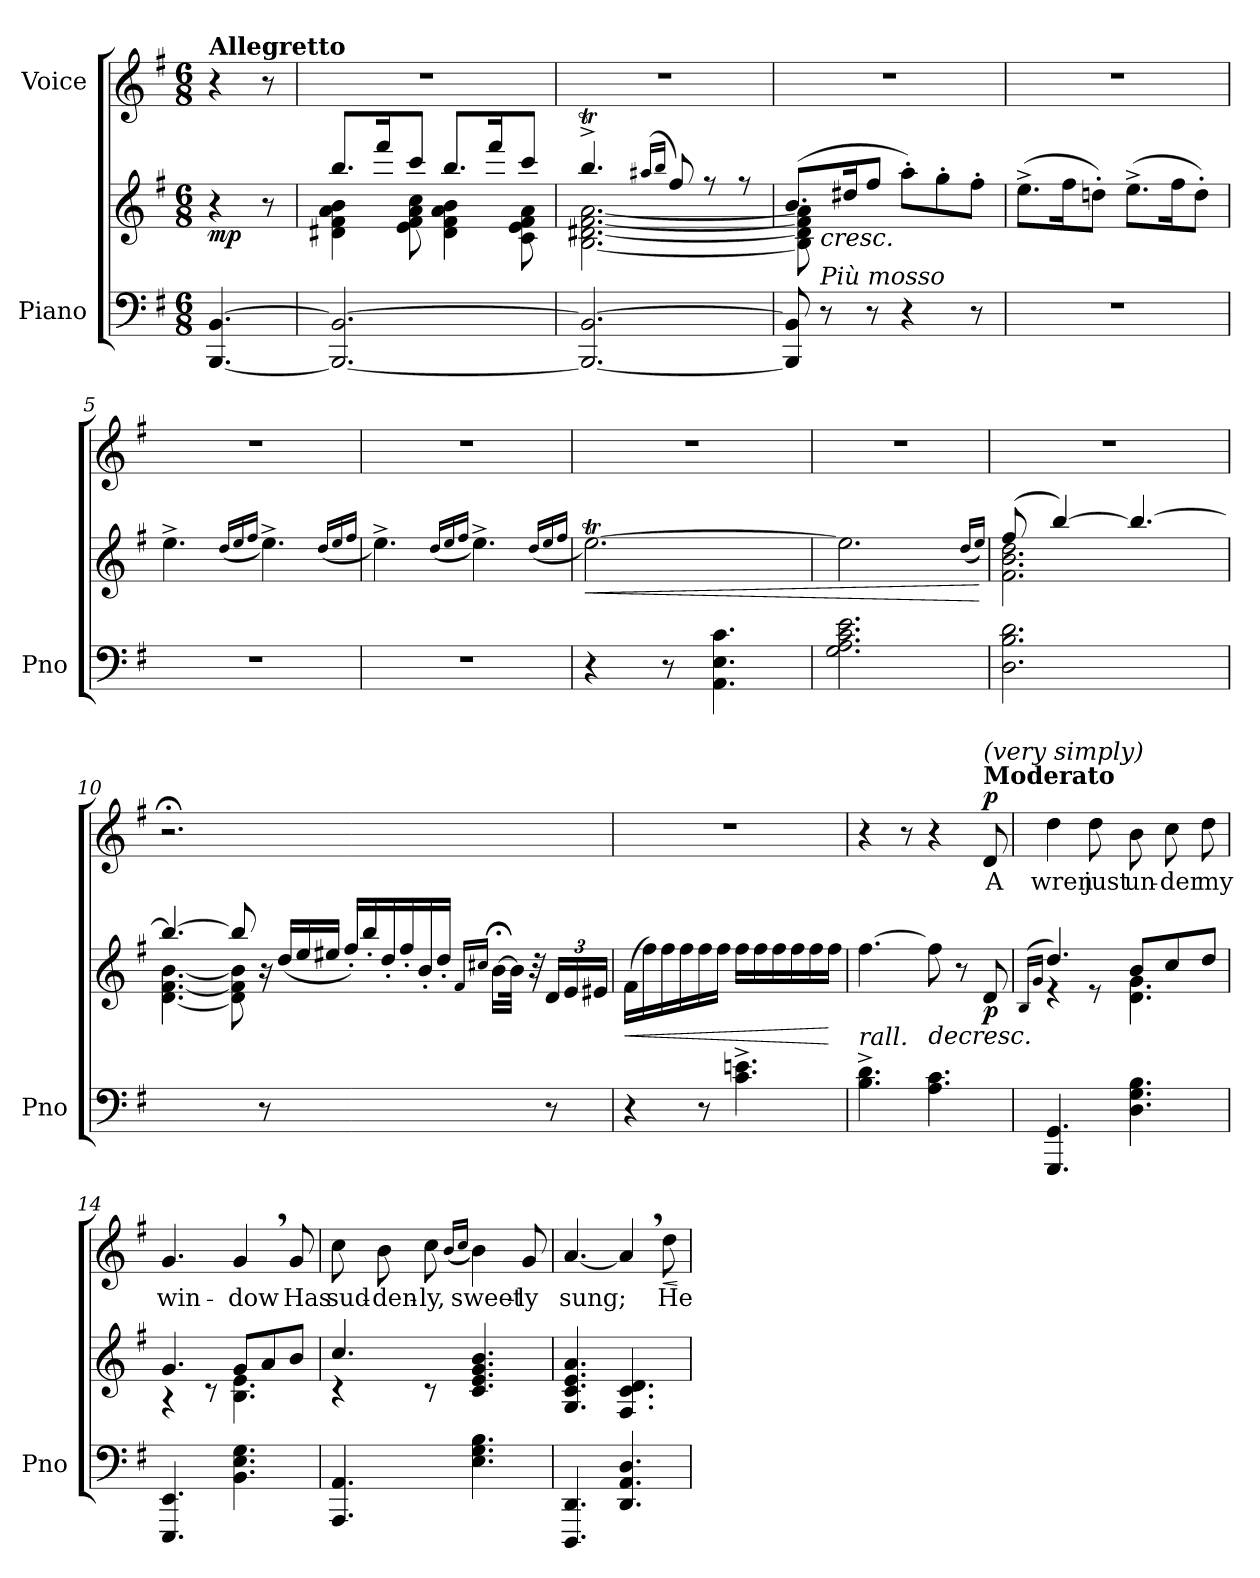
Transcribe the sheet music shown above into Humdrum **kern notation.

**kern	**kern	**dynam	**kern	**text	**dynam
*part2	*part2	*part2	*part1	*part1	*part1
*staff3	*staff2	*staff2/3	*staff1	*staff1	*staff1
*I"Piano	*	*	*I"Voice	*	*
*I'Pno	*	*	*	*	*
*clefF4	*clefG2	*	*clefG2	*	*
*k[f#]	*k[f#]	*	*k[f#]	*	*
*M6/8	*M6/8	*	*M6/8	*	*
=	=	=	=	=	=
!	!	!	!LO:TX:a:B:t=Allegretto	!	!
!	!	!LO:DY:b	!	!	!
(>[4.BBB/ [4.BB/	4r	mp	4r	.	.
.	8r	.	8r	.	.
=1	=1	=1	=1	=1	=1
*^	*^	*	*	*	*
2.BBB/_ 2.BB/_	4ryy	8.bb/L	4d#X\ 4f#\ 4a\ 4b\)	.	2.r	.	.
.	.	16fff#/K	.	.	.	.	.
.	8ryy	8ccc/J	8e\ 8f#\ 8a\ 8cc\	.	.	.	.
.	4ryy	8.bb/L	4d#\ 4f#\ 4a\ 4b\	.	.	.	.
.	.	16fff#/K	.	.	.	.	.
.	8ryy	8ccc/J	8c\ 8e\ 8f#\ 8a\	.	.	.	.
=2	=2	=2	=2	=2	=2	=2	=2
2.BBB/_ 2.BB/_	4ryy	4.bbt^/	[2.B\ [2.d#X\ [2.f#\ [2.a\	.	2.r	.	.
.	8ryy	.	.	.	.	.	.
.	.	(16qaa#X/LL	.	.	.	.	.
.	.	16qbb/JJ	.	.	.	.	.
.	4ryy	8ff#TTT/)	.	.	.	.	.
.	.	8r	.	.	.	.	.
.	8ryy	8r	.	.	.	.	.
*v	*v	*	*	*	*	*	*
=3	=3	=3	=3	=3	=3	=3
8BBB/] 8BB/]	(8.b/L	8B\] 8d#\] 8f#\] 8a\]	.	2.r	.	.
!LO:TX:i:t=Più mosso	!	!	!	!	!	!
!	!	!	!LO:HP:b	!	!	!
8r	.	8ryy	<	.	.	.
.	16dd#X/K	.	.	.	.	.
8r	8ff#/J	8ryy	.	.	.	.
4r	8aa'\L)	4ryy	.	.	.	.
.	8gg'\	.	.	.	.	.
8r	8ff#'\J	8ryy	.	.	.	.
*	*v	*v	*	*	*	*
=4	=4	=4	=4	=4	=4
2.r	(8.ee^\L	.	2.r	.	.
.	16ff#\K	.	.	.	.
.	8ddn'\J)	.	.	.	.
.	(8.ee^\L	.	.	.	.
.	16ff#\K	.	.	.	.
.	8dd'\J)	.	.	.	.
=5	=5	=5	=5	=5	=5
2.r	4.ee^\	.	2.r	.	.
.	(16qdd/LL	.	.	.	.
.	16qee/	.	.	.	.
.	16qff#/JJ	.	.	.	.
.	4.ee^\)	.	.	.	.
.	(16qdd/LL	.	.	.	.
.	16qee/	.	.	.	.
.	16qff#/JJ	.	.	.	.
=6	=6	=6	=6	=6	=6
2.r	4.ee^\)	.	2.r	.	.
.	(16qdd/LL	.	.	.	.
.	16qee/	.	.	.	.
.	16qff#/JJ	.	.	.	.
.	4.ee^\)	.	.	.	.
.	(16qdd/LL	.	.	.	.
.	16qee/	.	.	.	.
.	16qff#/JJ	.	.	.	.
=7	=7	=7	=7	=7	=7
!	!	!LO:HP:b	!	!	!
4r	[2.eeT\)	<	2.r	.	.
8r	.	.	.	.	.
4.AA\ 4.E\ 4.c\	.	.	.	.	.
=8	=8	=8	=8	=8	=8
2.G\ 2.A\ 2.c\ 2.e\	2.eeTTT\]	.	2.r	.	.
.	(16qdd/LL	.	.	.	.
.	16qee/JJ)	.	.	.	.
.	.	[	.	.	.
=9	=9	=9	=9	=9	=9
*	*^	*	*	*	*
2.D\ 2.B\ 2.d\	(8ff#/	2.f#\ 2.b\ 2.dd\	.	2.r	.	.
.	[4bb/)	.	.	.	.	.
.	4.bb/_	.	.	.	.	.
=10	=10	=10	=10	=10	=10	=10
4ryy	4.bb/_	[4.d\ [4.f#\ [4.b\	.	2.r;<	.	.
8ryy	.	.	.	.	.	.
8ryy	8bb/]	8d\] 8f#\] 8b\]	.	.	.	.
8r	16r	8ryy	.	.	.	.
.	(16dd!/LL	.	.	.	.	.
8ryy	16ee!/	8ryy	.	.	.	.
.	16ee#X!/JJ	.	.	.	.	.
8ryy	16ff#'!/LL)	8ryy	.	2ryy	.	.
.	16bb'!/	.	.	.	.	.
8ryy	16dd'!/	8ryy	.	.	.	.
.	16ff#'!/	.	.	.	.	.
8ryy	16b'!/	8ryy	.	.	.	.
.	16dd'!/JJ	.	.	.	.	.
.	16qf#/LL	.	.	.	.	.
.	16qcc#X/JJ	.	.	.	.	.
8ryy	[16b;<!\LL	4ryy	.	.	.	.
.	32b!\JJk]	.	.	.	.	.
.	32r	.	.	.	.	.
*	*Xbrackettup	*	*	*	*	*
8r	24d/LL	.	.	8ryy	.	.
.	24e/	.	.	.	.	.
.	24e#X/JJ	.	.	.	.	.
*	*v	*v	*	*	*	*
=11	=11	=11	=11	=11	=11
!	!	!LO:HP:b	!	!	!
4r	(16f#\LL	<	2.r	.	.
.	16ff#\)	.	.	.	.
.	16ff#\	.	.	.	.
.	16ff#\	.	.	.	.
8r	16ff#\	.	.	.	.
.	16ff#\JJ	.	.	.	.
4.c\^ 4.en\^	16ff#\LL	.	.	.	.
.	16ff#\	.	.	.	.
.	16ff#\	.	.	.	.
.	16ff#\	.	.	.	.
.	16ff#\	.	.	.	.
.	16ff#\JJ	[	.	.	.
=12	=12	=12	=12	=12	=12
!LO:TX:i:t=rall.	!	!	!	!	!
4.B\^ 4.d\^	[4.ff#\	.	4r	.	.
.	.	.	8r	.	.
!	!	!LO:HP:b	!	!	!
4.A\ 4.c\	8ff#\]	>	4r	.	.
.	8r	.	.	.	.
!	!	!	!LO:TX:a:B:t=Moderato	!	!
!	!	!	!LO:TX:a:i:t=(very simply)	!	!
!	!	!LO:DY:n=1:b	!	!	!LO:DY:a
.	8d/	[ p	8d/	A	p
=13	=13	=13	=13	=13	=13
.	(>16qB/LL	.	.	.	.
.	16qg/JJ	.	.	.	.
*	*^	*	*	*	*
4.GGG/ 4.GG/	4.dd/)	4r	.	4dd\	wren	.
.	.	8r	.	8dd\	just	.
4.D\ 4.G\ 4.B\	8b/L	4.d\ 4.g\	.	8b\	un-	.
.	8cc/	.	.	8cc\	-der	.
.	8dd/J	.	.	8dd\	my	.
=14	=14	=14	=14	=14	=14	=14
4.EEE/ 4.EE/	4.g/	4r	.	4.g/	win-	.
.	.	8r	.	.	.	.
4.BB\ 4.E\ 4.G\	8g/L	4.B\ 4.e\	.	4g,/	-dow	.
.	8a/	.	.	.	.	.
.	8b/J	.	.	8g/	Has	.
=15	=15	=15	=15	=15	=15	=15
4.AAA/ 4.AA/	4.cc/	4r	.	8cc\	sud-	.
.	.	.	.	8b\	-den-	.
.	.	8r	.	8cc\	-ly,	.
.	.	.	.	(16qb/LL	.	.
.	.	.	.	16qcc/JJ	.	.
4.E\ 4.G\ 4.B\	4.c/ 4.e/ 4.g/ 4.b/	4.ryy	.	4b\)	sweet-	.
.	.	.	.	8g/	-ly	.
*	*v	*v	*	*	*	*
=16	=16	=16	=16	=16	=16
4.DDD/ 4.DD/	4.G/ 4.c/ 4.e/ 4.a/	.	[4.a/	sung;	.
4.DD/ 4.AA/ 4.D/	4.F#/ 4.c/ 4.d/	.	4a,/]	.	.
!	!	!	!	!	!LO:HP:b
.	.	.	8dd\	He	<
.	.	]	.	.	[
=	=	=	=	=	=
*-	*-	*-	*-	*-	*-
